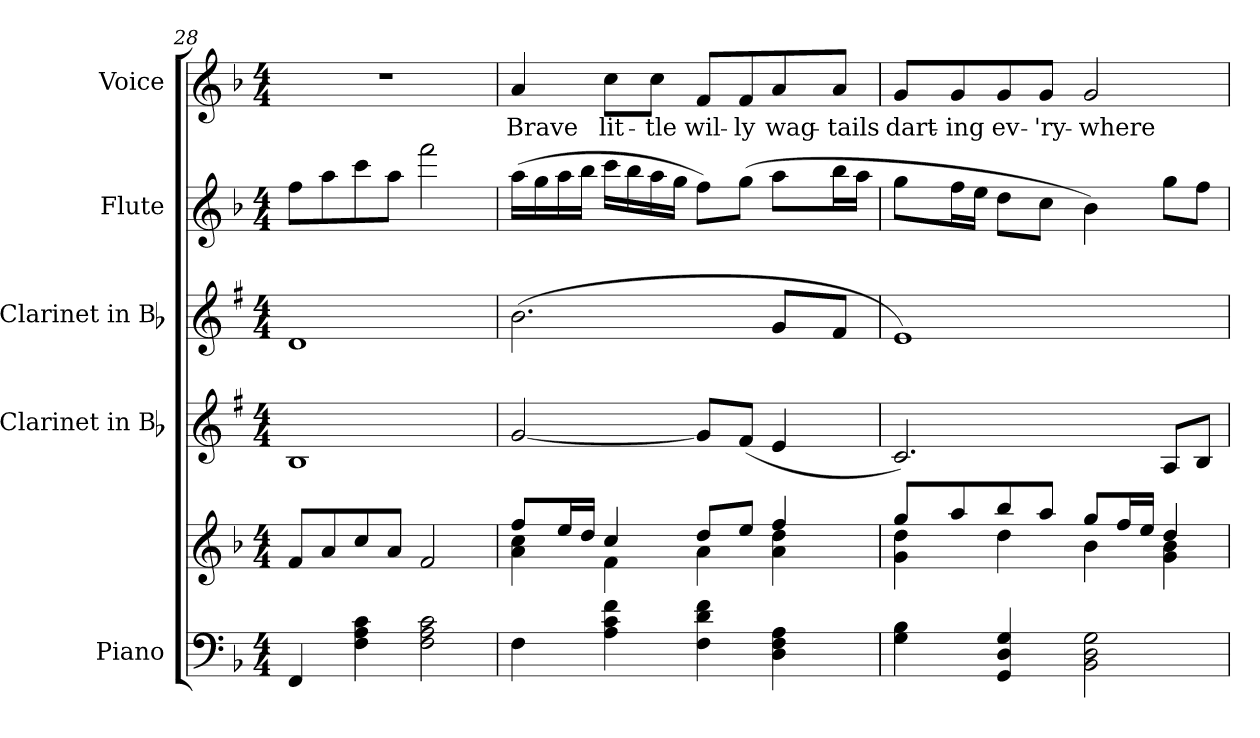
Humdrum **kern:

**kern	**kern	**kern	**kern	**kern	**kern	**text
*part5	*part5	*part4	*part3	*part2	*part1	*part1
*staff6	*staff5	*staff4	*staff3	*staff2	*staff1	*staff1
*I"Piano	*	*I"Clarinet in Bb	*I"Clarinet in Bb	*I"Flute	*I"Voice	*
*I'Pno.	*	*I'Cl.	*I'Cl.	*I'Fl.	*I'Voice	*
*clefF4	*clefG2	*clefG2	*clefG2	*clefG2	*clefG2	*
*	*	*ITrd1c2	*ITrd1c2	*	*	*
*k[b-]	*k[b-]	*k[b-]	*k[b-]	*k[b-]	*k[b-]	*
*F:	*F:	*F:	*F:	*F:	*F:	*
*M4/4	*M4/4	*M4/4	*M4/4	*M4/4	*M4/4	*
=28	=28	=28	=28	=28	=28	=28
4FFi/	8fi/L	1Ai	1ci	8ffi\L	1r	.
.	8ai/	.	.	8aai\	.	.
4Fi\ 4Ai 4ci	8cci/	.	.	8ccci\	.	.
.	8ai/J	.	.	8aai\J	.	.
2Fi\ 2Ai 2ci	2fi/	.	.	2fffi\	.	.
=29	=29	=29	=29	=29	=29	=29
*	*^	*	*	*	*	*
!	!	!	!	!	!	!	!LO:LY:b:color=#000000
4Fi\	8ffi/L	4ai\ 4cci	[2fi/	(2.ai\	(16aai\LL	4ai/	Brave
.	.	.	.	.	16ggi\	.	.
.	16eei/L	.	.	.	16aai\	.	.
.	16ddi/JJ	.	.	.	16bb-i\JJ	.	.
!	!	!	!	!	!	!	!LO:LY:b:color=#000000
4Ai\ 4ci 4fi	4cci/	4fi\	.	.	16ccci\LL	8cci\L	lit-
.	.	.	.	.	16bb-i\	.	.
!	!	!	!	!	!	!	!LO:LY:b:color=#000000
.	.	.	.	.	16aai\	8cci\J	-tle
.	.	.	.	.	16ggi\JJ	.	.
!	!	!	!	!	!	!	!LO:LY:b:color=#000000
4Fi\ 4di 4fi	8ddi/L	4ai\	8fi/L]	.	8ffi\L)	8fi/L	wil-
!	!	!	!	!	!	!	!LO:LY:b:color=#000000
.	8eei/J	.	(8ei/J	.	(8ggi\J	8fi/	-ly
!	!	!	!	!	!	!	!LO:LY:b:color=#000000
4Di\ 4Fi 4Ai	4ffi/	4ai\ 4ddi	4di/	8fi/L	8aai\L	8ai/	wag-
!	!	!	!	!	!	!	!LO:LY:b:color=#000000
.	.	.	.	8ei/J	16bb-i\L	8ai/J	-tails
.	.	.	.	.	16aai\JJ	.	.
=30	=30	=30	=30	=30	=30	=30	=30
!	!	!	!	!	!	!	!LO:LY:b:color=#000000
4Gi\ 4B-i	8ggi/L	4gi\ 4ddi	2.B-i/)	1di)	8ggi\L	8gi/L	dart-
!	!	!	!	!	!	!	!LO:LY:b:color=#000000
.	8aai/	.	.	.	16ffi\L	8gi/	-ing
.	.	.	.	.	16eei\JJ	.	.
!	!	!	!	!	!	!	!LO:LY:b:color=#000000
4GGi/ 4Di 4Gi	8bb-i/	4ddi\	.	.	8ddi\L	8gi/	ev-
!	!	!	!	!	!	!	!LO:LY:b:color=#000000
.	8aai/J	.	.	.	8cci\J	8gi/J	-'ry-
!	!	!	!	!	!	!	!LO:LY:b:color=#000000
2BB-i\ 2Di 2Gi	8ggi/L	4b-i\	.	.	4b-i\)	2gi/	-where
.	16ffi/L	.	.	.	.	.	.
.	16eei/JJ	.	.	.	.	.	.
.	4ddi/	4gi\ 4b-i	8Gi/L	.	8ggi\L	.	.
.	.	.	8Ai/J	.	8ffi\J	.	.
*	*v	*v	*	*	*	*	*
=	=	=	=	=	=	=
*-	*-	*-	*-	*-	*-	*-
